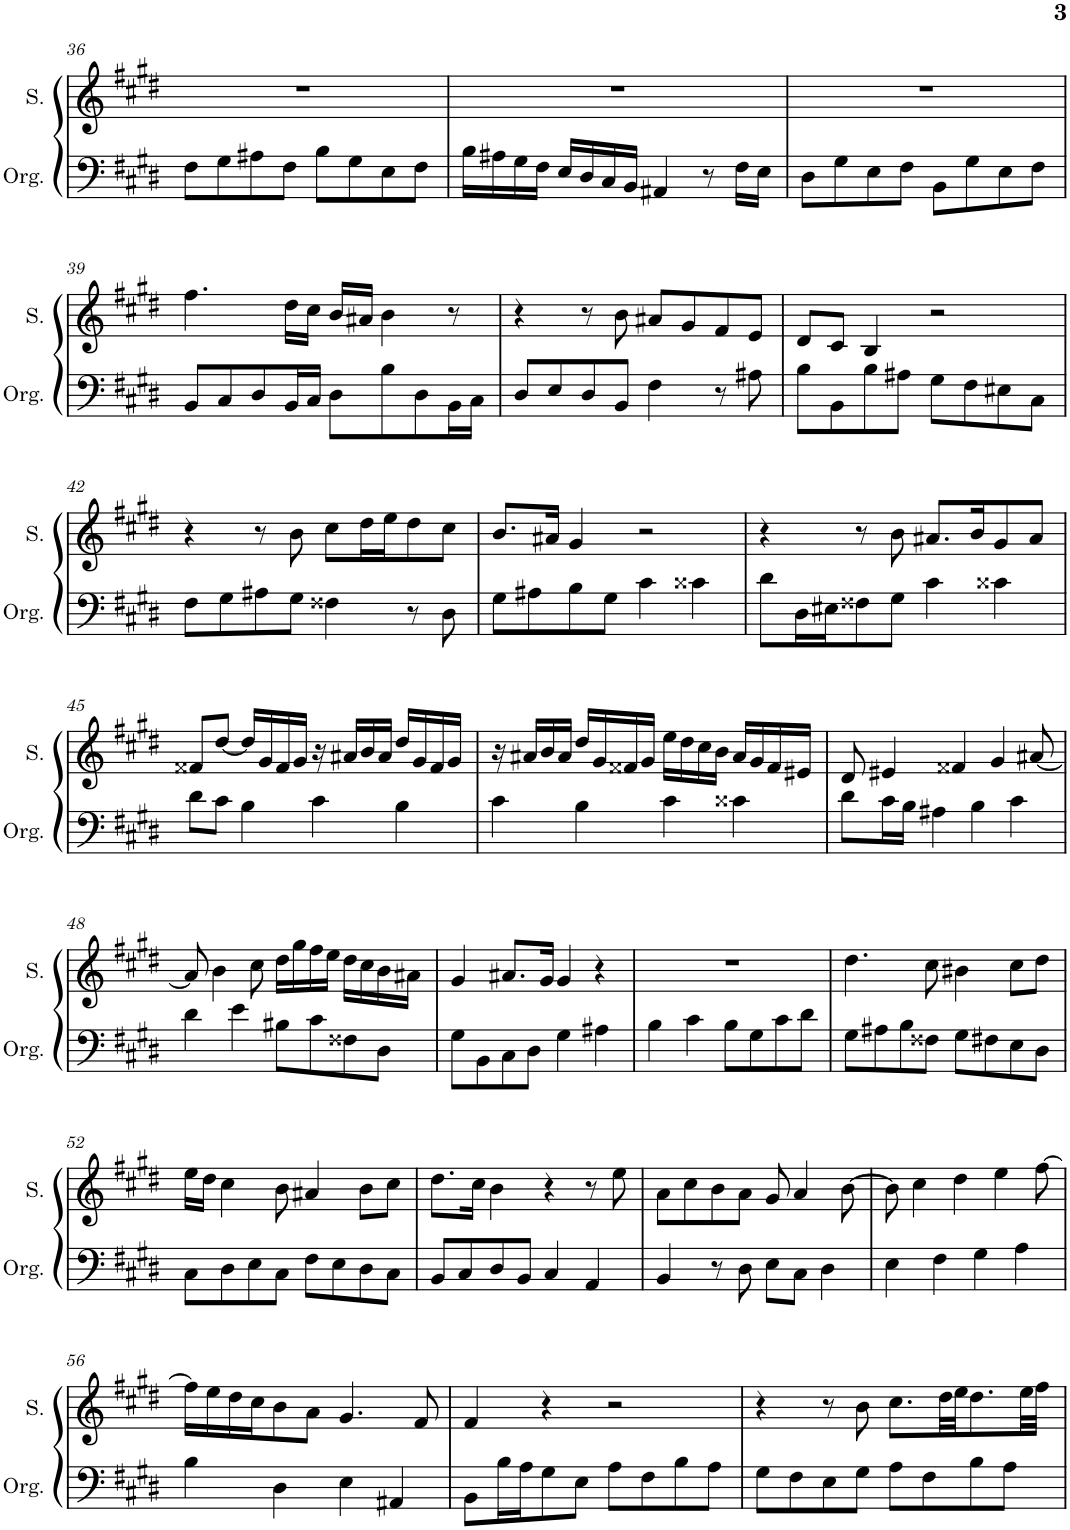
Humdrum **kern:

**kern	**kern
*part2	*part1
*staff2	*staff1
*I"Orgue	*I"Soprano
*I'Org.	*I'S.
!!LO:PB:g=z
*clefF4	*clefG2
*k[f#c#g#d#]	*k[f#c#g#d#]
*M2/2	*M2/2
=36	=36
8F#\L	1r
8G#\	.
8A#X\	.
8F#\J	.
8B\L	.
8G#\	.
8E\	.
8F#\J	.
=37	=37
16B\LL	1r
16A#X\	.
16G#\	.
16F#\JJ	.
16E/LL	.
16D#/	.
16C#/	.
16BB/JJ	.
4AA#X/	.
8r	.
16F#\LL	.
16E\JJ	.
=38	=38
8D#\L	1r
8G#\	.
8E\	.
8F#\J	.
8BB\L	.
8G#\	.
8E\	.
8F#\J	.
!!LO:LB:g=z
=39	=39
8BB/L	4.ff#\
8C#/	.
8D#/	.
16BB/L	16dd#\LL
16C#/JJ	16cc#\JJ
8D#\L	16b/LL
.	16a#X/JJ
8B\	4b\
8D#\	.
16BB\L	8r
16C#\JJ	.
=40	=40
8D#/L	4r
8E/	.
8D#/	8r
8BB/J	8b\
4F#\	8a#X/L
.	8g#/
8r	8f#/
8A#X\	8e/J
=41	=41
8B\L	8d#/L
8BB\	8c#/J
8B\	4B/
8A#X\J	.
8G#\L	2r
8F#\	.
8E#X\	.
8C#\J	.
!!LO:LB:g=z
=42	=42
8F#\L	4r
8G#\	.
8A#X\	8r
8G#\J	8b\
4F##X\	8cc#\L
.	16dd#\L
.	16ee\J
8r	8dd#\
8D#\	8cc#\J
=43	=43
8G#\L	8.b/L
8A#X\	.
.	16a#X/Jk
8B\	4g#/
8G#\J	.
4c#\	2r
4c##X\	.
=44	=44
8d#\L	4r
16D#\L	.
16E#X\J	.
8F##X\	8r
8G#\J	8b\
4c#\	8.a#X/L
.	16b/K
4c##X\	8g#/
.	8a#/J
!!LO:LB:g=z
=45	=45
8d#\L	8f##X/L
8c#\J	[8dd#/J
4B\	16dd#/LL]
.	16g#/
.	16f##/
.	16g#/JJ
4c#\	16r
.	16a#X/LL
.	16b/
.	16a#/JJ
4B\	16dd#/LL
.	16g#/
.	16f##/
.	16g#/JJ
=46	=46
4c#\	16r
.	16a#X/LL
.	16b/
.	16a#/JJ
4B\	16dd#/LL
.	16g#/
.	16f##X/
.	16g#/JJ
4c#\	16ee\LL
.	16dd#\
.	16cc#\
.	16b\JJ
4c##X\	16a#/LL
.	16g#/
.	16f##/
.	16e#X/JJ
=47	=47
8d#\L	8d#/
16c#\L	4e#X/
16B\JJ	.
4A#X\	.
.	4f##X/
4B\	.
.	4g#/
4c#\	.
.	[8a#X/
!!LO:LB:g=z
=48	=48
4d#\	8a#/]
.	4b\
4e\	.
.	8cc#\
8B#X\L	16dd#\LL
.	16gg#\
8c#\	16ff#\
.	16ee\JJ
8F##X\	16dd#\LL
.	16cc#\
8D#\J	16b\
.	16a#X\JJ
=49	=49
8G#\L	4g#/
8BB\	.
8C#\	8.a#X/L
8D#\J	.
.	16g#/Jk
4G#\	4g#/
4A#X\	4r
=50	=50
4B\	1r
4c#\	.
8B\L	.
8G#\	.
8c#\	.
8d#\J	.
=51	=51
8G#\L	4.dd#\
8A#X\	.
8B\	.
8F##X\J	8cc#\
8G#\L	4b#X\
8F#X\	.
8E\	8cc#\L
8D#\J	8dd#\J
!!LO:LB:g=z
=52	=52
8C#\L	16ee\LL
.	16dd#\JJ
8D#\	4cc#\
8E\	.
8C#\J	8b\
8F#\L	4a#X/
8E\	.
8D#\	8b\L
8C#\J	8cc#\J
=53	=53
8BB/L	8.dd#\L
8C#/	.
.	16cc#\Jk
8D#/	4b\
8BB/J	.
4C#/	4r
4AA/	8r
.	8ee\
=54	=54
4BB/	8a\L
.	8cc#\
8r	8b\
8D#\	8a\J
8E\L	8g#/
8C#\J	4a/
4D#\	.
.	[8b\
=55	=55
4E\	8b\]
.	4cc#\
4F#\	.
.	4dd#\
4G#\	.
.	4ee\
4A\	.
.	[8ff#\
!!LO:LB:g=z
=56	=56
4B\	16ff#\LL]
.	16ee\
.	16dd#\
.	16cc#\J
4D#\	8b\
.	8a\J
4E\	4.g#/
4AA#X/	.
.	8f#/
=57	=57
8BB\L	4f#/
16B\L	.
16A\J	.
8G#\	4r
8E\J	.
8A\L	2r
8F#\	.
8B\	.
8A\J	.
=58	=58
8G#\L	4r
8F#\	.
8E\	8r
8G#\J	8b\
8A\L	8.cc#\L
8F#\	.
.	32dd#\LL
.	32ee\JJ
8B\	8.dd#\
8A\J	.
.	32ee\LL
.	32ff#\JJJ
=	=
*-	*-
